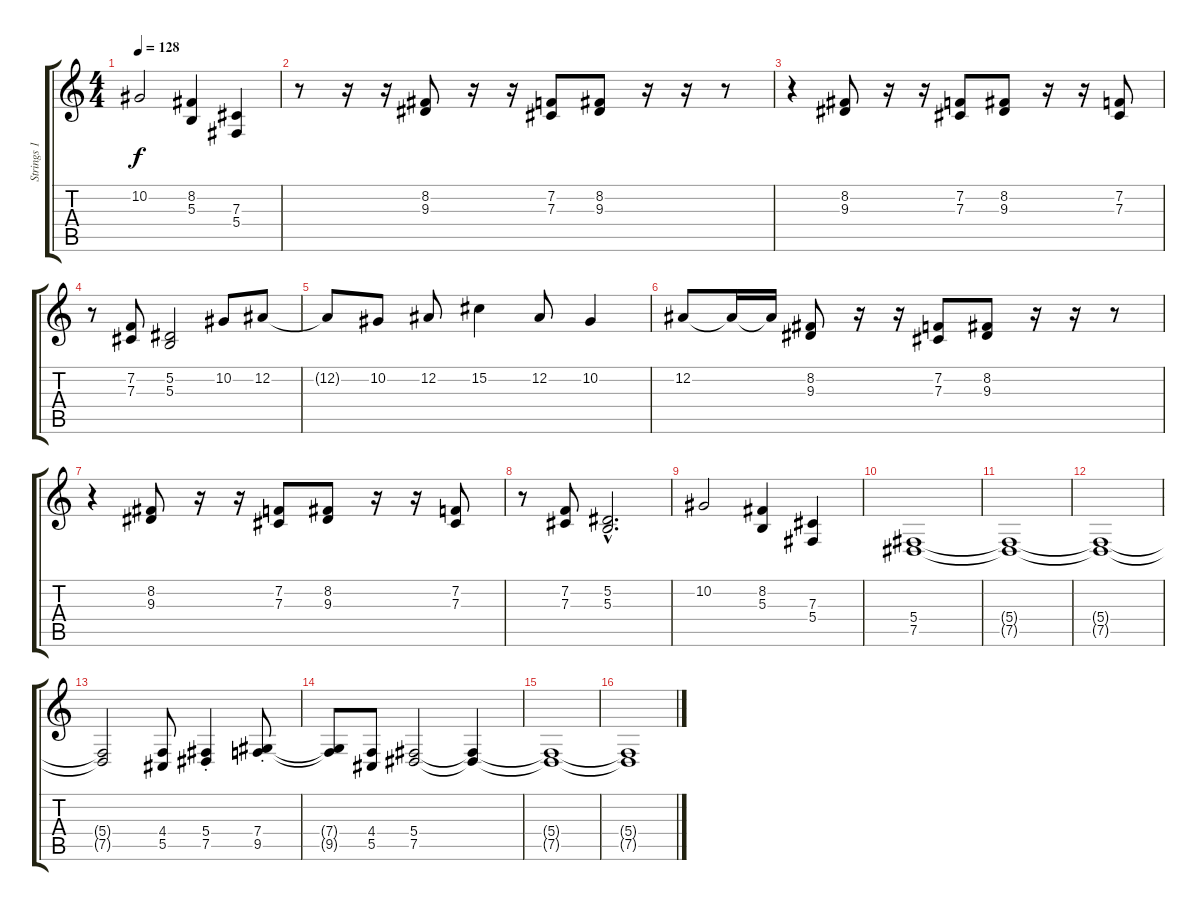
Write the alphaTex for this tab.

\track ("Strings 1" "Strings 1") {instrument stringensemble1}
\staff {score tabs}
\tuning (Eb4 Bb3 Gb3 Db3 Ab2 Eb2) {hide}
\ts (4 4)
\tempo 128
\clef g2
\ks c
10.2.2{dy f} (8.2 5.3).4 (7.3 5.4).4 |
r.8{volume 16} r.16 r.16 (8.2 9.3).8 r.16 r.16 (7.2 7.3).8 (8.2 9.3).8 r.16 r.16 r.8 |
r.4 (8.2 9.3).8 r.16 r.16 (7.2 7.3).8 (8.2 9.3).8 r.16 r.16 (7.2 7.3).8 |
r.8 (7.2 7.3).8 (5.2 5.3).2 10.2.8 12.2.8 |
12.2{t}.8 10.2.8 12.2.8 15.2.4 12.2.8 10.2.4 |
12.2.8 12.2{t}.16 12.2{t}.16 (8.2 9.3).8 r.16 r.16 (7.2 7.3).8 (8.2 9.3).8 r.16 r.16 r.8 |
r.4 (8.2 9.3).8 r.16 r.16 (7.2 7.3).8 (8.2 9.3).8 r.16 r.16 (7.2 7.3).8 |
r.8 (7.2 7.3).8 (5.2{hac} 5.3{hac}).2{d} |
10.2.2 (8.2 5.3).4 (7.3 5.4).4 |
\section ("" "")
(5.4 7.5).1{volume 13 instrument stringensemble1} |
(5.4{t} 7.5{t}).1 |
(5.4{t} 7.5{t}).1 |
(5.4{t} 7.5{t}).2 (4.4 5.5).8 (5.4{st} 7.5{st}).4 (7.4{st} 9.5{st}).8 |
(7.4{t} 9.5{t}).8 (4.4 5.5).8 (5.4 7.5).2 (5.4{t} 7.5{t}).4 |
(5.4{t} 7.5{t}).1 |
(5.4{t} 7.5{t}).1
